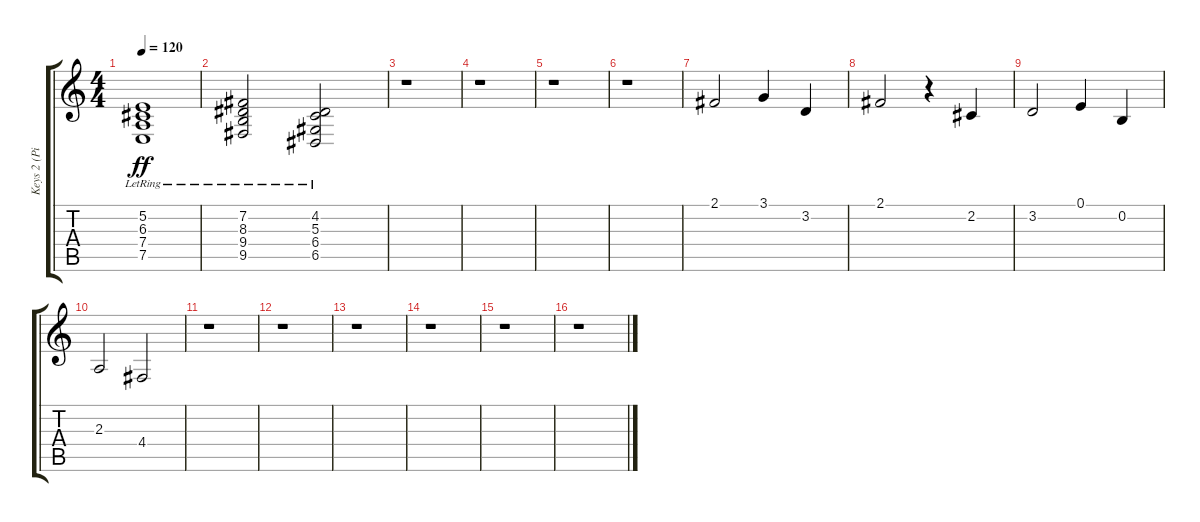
\track ("Keys 2 (Piano)" "Keys 2 (Pi") {instrument acousticgrandpiano}
\staff {score tabs}
\tuning (E4 B3 G3 D3 A2 E2) {hide}
\ts (4 4)
\tempo 120
\clef g2
\ks c
(5.2{lr} 6.3{lr} 7.4{lr} 7.5{lr}).1{dy ff} |
(7.2{lr} 8.3{lr} 9.4{lr} 9.5{lr}).2 (4.2{lr} 5.3{lr} 6.4{lr} 6.5{lr}).2 |
r.1 |
r.1 |
r.1 |
r.1 |
2.1.2{instrument trumpet} 3.1.4 3.2.4 |
2.1.2 r.4 2.2.4 |
3.2.2 0.1.4 0.2.4 |
2.3.2 4.4.2 |
r.1 |
r.1 |
r.1 |
r.1 |
r.1 |
r.1
